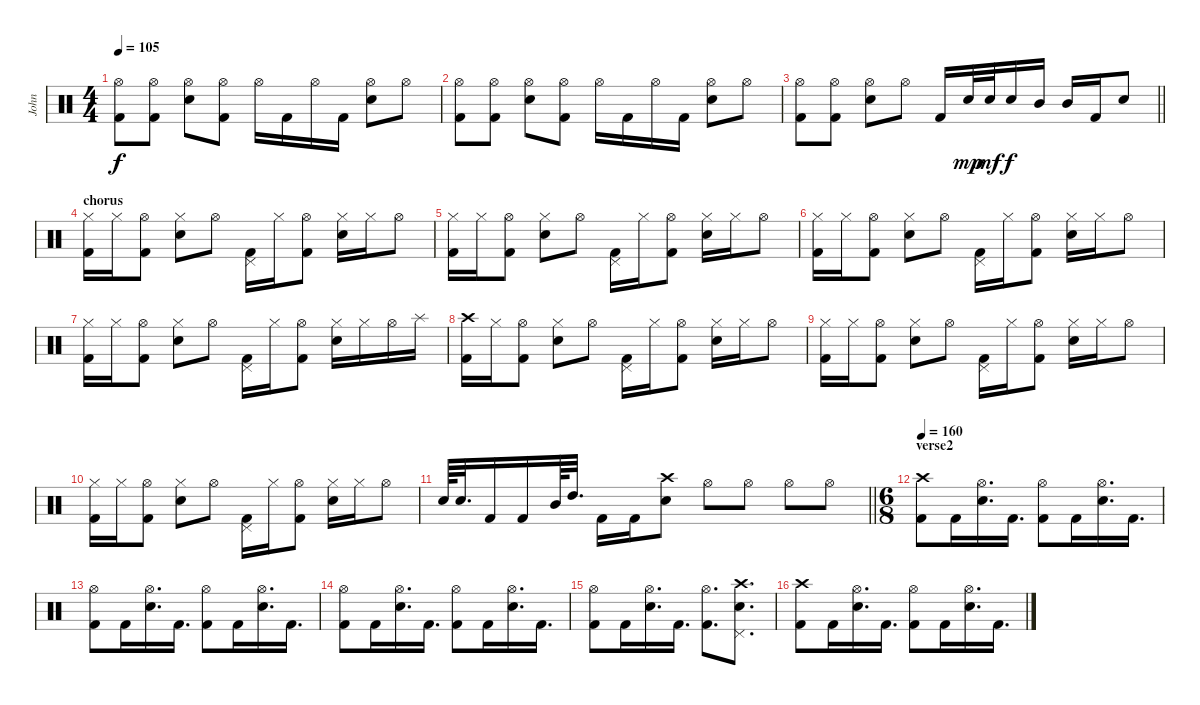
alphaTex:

\track ("John" "John") {instrument percussion}
\staff {score}
\articulation defaults
\ts (4 4)
\tempo 105
\clef neutral
\ks c
("Hi-Hat (open)" "Kick (hit) 2").8{dy f} ("Hi-Hat (open)" "Kick (hit) 2").8 ("Hi-Hat (open)" "Snare (hit) 2").8 ("Hi-Hat (open)" "Kick (hit) 2").8 "Hi-Hat (open)".16 "Kick (hit) 2".16 "Hi-Hat (open)".16 "Kick (hit) 2".16 ("Hi-Hat (open)" "Snare (hit) 2").8 "Hi-Hat (open)".8 |
("Hi-Hat (open)" "Kick (hit) 2").8 ("Hi-Hat (open)" "Kick (hit) 2").8 ("Hi-Hat (open)" "Snare (hit) 2").8 ("Hi-Hat (open)" "Kick (hit) 2").8 "Hi-Hat (open)".16 "Kick (hit) 2".16 "Hi-Hat (open)".16 "Kick (hit) 2".16 ("Hi-Hat (open)" "Snare (hit) 2").8 "Hi-Hat (open)".8 |
\barLineRight lightlight
("Hi-Hat (open)" "Kick (hit) 2").8 ("Hi-Hat (open)" "Kick (hit) 2").8 ("Hi-Hat (open)" "Snare (hit) 2").8 "Hi-Hat (open)".8 "Kick (hit) 2".16 "Snare (hit) 2".32{dy mp} "Snare (hit) 2".32{dy mf} "Snare (hit) 2".16{dy f} "Mid Tom (hit)".16 "Mid Tom (hit)".16 "Kick (hit) 2".16 "Snare (hit) 2".8 |
\section ("" "chorus")
("Hi-Hat (closed)" "Kick (hit) 2").16 "Hi-Hat (closed)".16 ("Hi-Hat (open)" "Kick (hit) 2").8 ("Hi-Hat (closed)" "Snare (hit) 2").8 "Hi-Hat (open)".8 ("Pedal Hi-Hat (hit)" "Kick (hit) 2").16 "Hi-Hat (closed)".16 ("Hi-Hat (open)" "Kick (hit) 2").8 ("Hi-Hat (closed)" "Snare (hit) 2").16 "Hi-Hat (closed)".16 "Hi-Hat (open)".8 |
("Hi-Hat (closed)" "Kick (hit) 2").16 "Hi-Hat (closed)".16 ("Hi-Hat (open)" "Kick (hit) 2").8 ("Hi-Hat (closed)" "Snare (hit) 2").8 "Hi-Hat (open)".8 ("Pedal Hi-Hat (hit)" "Kick (hit) 2").16 "Hi-Hat (closed)".16 ("Hi-Hat (open)" "Kick (hit) 2").8 ("Hi-Hat (closed)" "Snare (hit) 2").16 "Hi-Hat (closed)".16 "Hi-Hat (open)".8 |
("Hi-Hat (closed)" "Kick (hit) 2").16 "Hi-Hat (closed)".16 ("Hi-Hat (open)" "Kick (hit) 2").8 ("Hi-Hat (closed)" "Snare (hit) 2").8 "Hi-Hat (open)".8 ("Pedal Hi-Hat (hit)" "Kick (hit) 2").16 "Hi-Hat (closed)".16 ("Hi-Hat (open)" "Kick (hit) 2").8 ("Hi-Hat (closed)" "Snare (hit) 2").16 "Hi-Hat (closed)".16 "Hi-Hat (open)".8 |
("Hi-Hat (closed)" "Kick (hit) 2").16 "Hi-Hat (closed)".16 ("Hi-Hat (open)" "Kick (hit) 2").8 ("Hi-Hat (closed)" "Snare (hit) 2").8 "Hi-Hat (open)".8 ("Pedal Hi-Hat (hit)" "Kick (hit) 2").16 "Hi-Hat (closed)".16 ("Hi-Hat (open)" "Kick (hit) 2").8 ("Hi-Hat (closed)" "Snare (hit) 2").16 "Hi-Hat (closed)".16 "Hi-Hat (open)".16 "Splash (hit)".16 |
("Crash high (hit)" "Kick (hit) 2").16 "Hi-Hat (closed)".16 ("Hi-Hat (open)" "Kick (hit) 2").8 ("Hi-Hat (closed)" "Snare (hit) 2").8 "Hi-Hat (open)".8 ("Pedal Hi-Hat (hit)" "Kick (hit) 2").16 "Hi-Hat (closed)".16 ("Hi-Hat (open)" "Kick (hit) 2").8 ("Hi-Hat (closed)" "Snare (hit) 2").16 "Hi-Hat (closed)".16 "Hi-Hat (open)".8 |
("Hi-Hat (closed)" "Kick (hit) 2").16 "Hi-Hat (closed)".16 ("Hi-Hat (open)" "Kick (hit) 2").8 ("Hi-Hat (closed)" "Snare (hit) 2").8 "Hi-Hat (open)".8 ("Pedal Hi-Hat (hit)" "Kick (hit) 2").16 "Hi-Hat (closed)".16 ("Hi-Hat (open)" "Kick (hit) 2").8 ("Hi-Hat (closed)" "Snare (hit) 2").16 "Hi-Hat (closed)".16 "Hi-Hat (open)".8 |
("Hi-Hat (closed)" "Kick (hit) 2").16 "Hi-Hat (closed)".16 ("Hi-Hat (open)" "Kick (hit) 2").8 ("Hi-Hat (closed)" "Snare (hit) 2").8 "Hi-Hat (open)".8 ("Pedal Hi-Hat (hit)" "Kick (hit) 2").16 "Hi-Hat (closed)".16 ("Hi-Hat (open)" "Kick (hit) 2").8 ("Hi-Hat (closed)" "Snare (hit) 2").16 "Hi-Hat (closed)".16 "Hi-Hat (open)".8 |
\barLineRight lightlight "Snare (hit) 2".64 "Snare (hit) 2".32{d} "Kick (hit) 2".16 "Kick (hit) 2".16 "Mid Tom (hit)".64 "High Tom (hit)".32{d} "Kick (hit) 2".16 "Kick (hit) 2".16
("Crash high (hit)" "Snare (hit) 2").8 "Hi-Hat (open)".8 "Hi-Hat (open)".8 "Hi-Hat (open)".8 "Hi-Hat (open)".8 |
\ts (6 8)
\section ("" "verse2")
\tempo 160
("Crash high (hit)" "Kick (hit) 2").8 "Kick (hit) 2".16 ("Hi-Hat (open)" "Snare (hit) 2").16{d} "Kick (hit) 2".16{d} ("Hi-Hat (open)" "Kick (hit) 2").8 "Kick (hit) 2".16 ("Hi-Hat (open)" "Snare (hit) 2").16{d} "Kick (hit) 2".16{d} |
("Hi-Hat (open)" "Kick (hit) 2").8 "Kick (hit) 2".16 ("Hi-Hat (open)" "Snare (hit) 2").16{d} "Kick (hit) 2".16{d} ("Hi-Hat (open)" "Kick (hit) 2").8 "Kick (hit) 2".16 ("Hi-Hat (open)" "Snare (hit) 2").16{d} "Kick (hit) 2".16{d} |
("Hi-Hat (open)" "Kick (hit) 2").8 "Kick (hit) 2".16 ("Hi-Hat (open)" "Snare (hit) 2").16{d} "Kick (hit) 2".16{d} ("Hi-Hat (open)" "Kick (hit) 2").8 "Kick (hit) 2".16 ("Hi-Hat (open)" "Snare (hit) 2").16{d} "Kick (hit) 2".16{d} |
("Hi-Hat (open)" "Kick (hit) 2").8 "Kick (hit) 2".16 ("Hi-Hat (open)" "Snare (hit) 2").16{d} "Kick (hit) 2".16{d} ("Hi-Hat (open)" "Kick (hit) 2").8{d} ("Crash high (hit)" "Pedal Hi-Hat (hit)" "Snare (hit) 2").8{d} |
("Crash high (hit)" "Kick (hit) 2").8 "Kick (hit) 2".16 ("Hi-Hat (open)" "Snare (hit) 2").16{d} "Kick (hit) 2".16{d} ("Hi-Hat (open)" "Kick (hit) 2").8 "Kick (hit) 2".16 ("Hi-Hat (open)" "Snare (hit) 2").16{d} "Kick (hit) 2".16{d}
